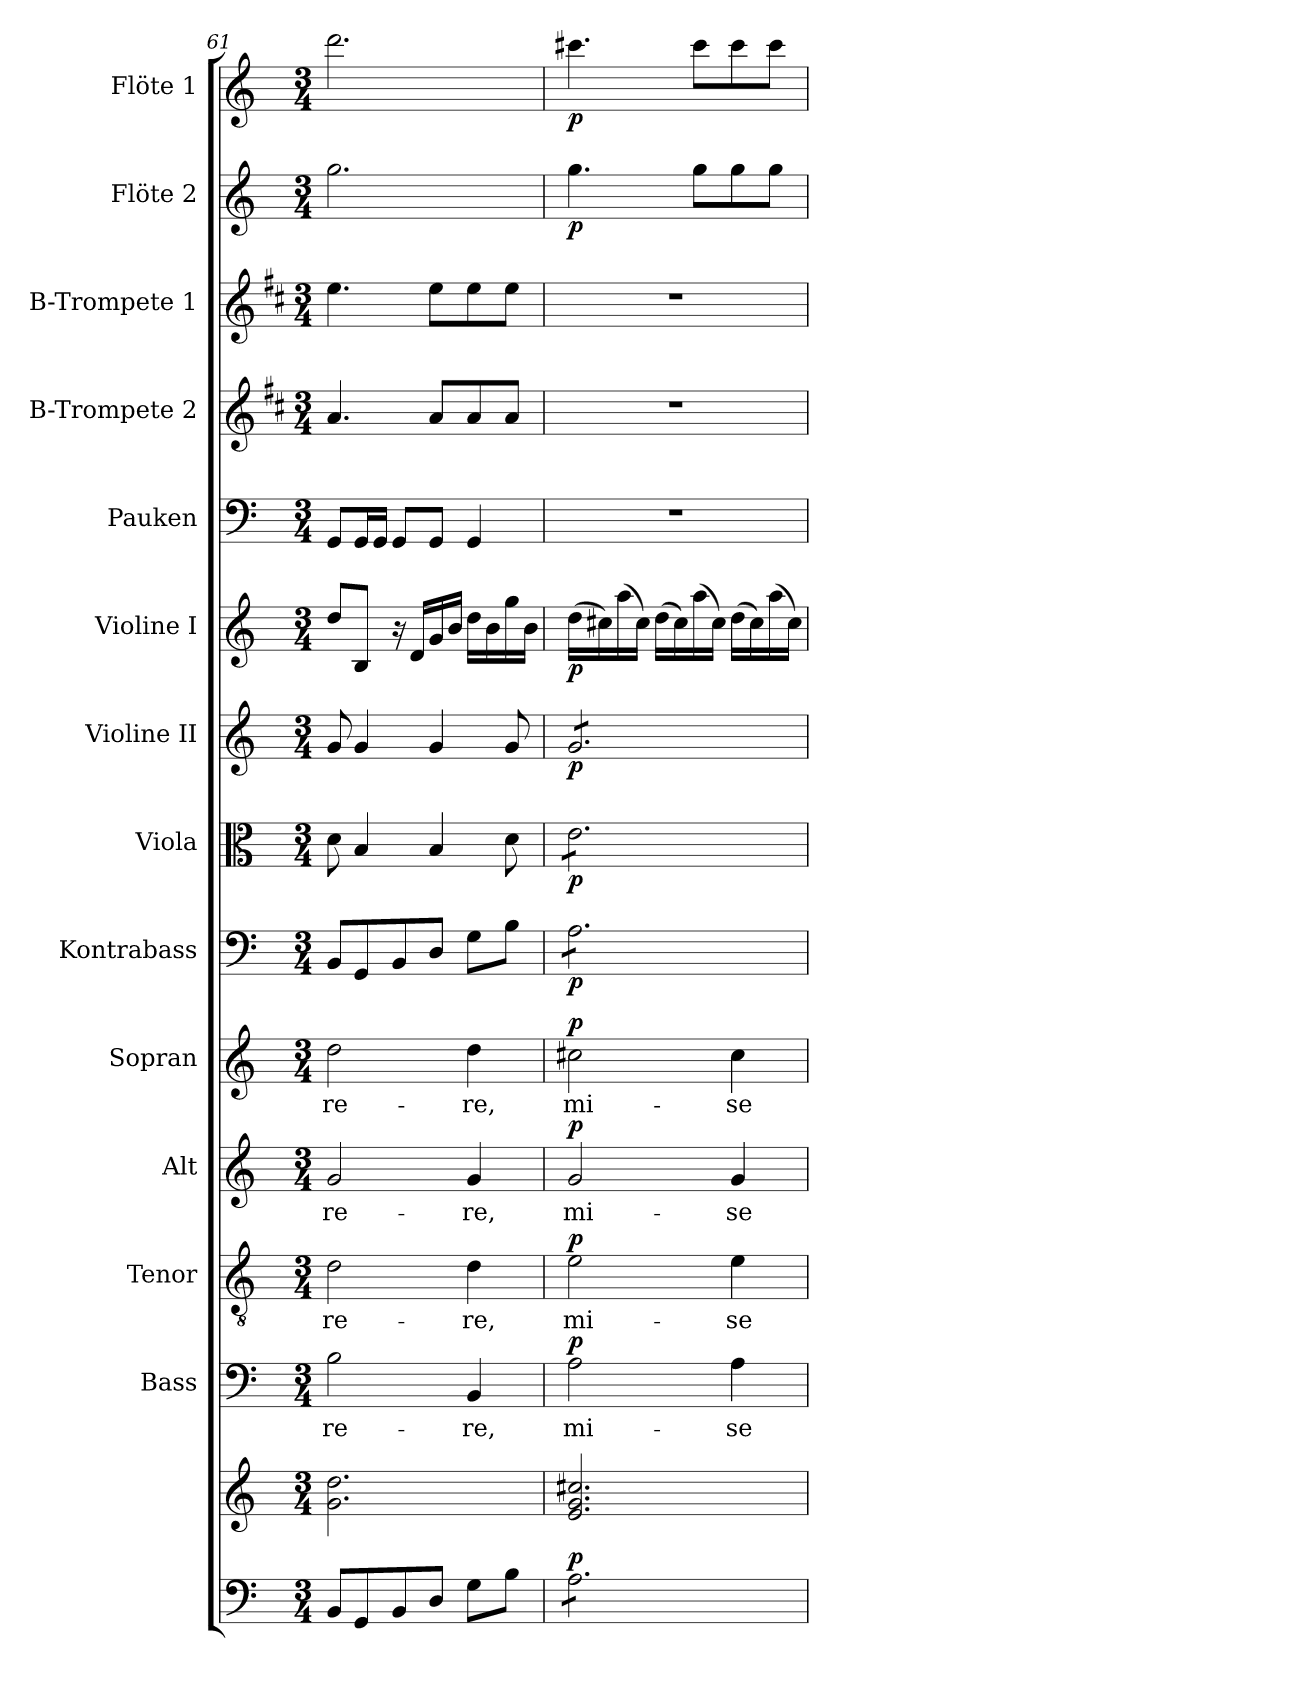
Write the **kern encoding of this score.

**kern	**kern	**dynam	**kern	**text	**dynam	**kern	**text	**dynam	**kern	**text	**dynam	**kern	**text	**dynam	**kern	**dynam	**kern	**dynam	**kern	**dynam	**kern	**dynam	**kern	**kern	**kern	**kern	**dynam	**kern	**dynam
*part14	*part14	*part14	*part13	*part13	*part13	*part12	*part12	*part12	*part11	*part11	*part11	*part10	*part10	*part10	*part9	*part9	*part8	*part8	*part7	*part7	*part6	*part6	*part5	*part4	*part3	*part2	*part2	*part1	*part1
*staff15	*staff14	*staff14/15	*staff13	*staff13	*staff13	*staff12	*staff12	*staff12	*staff11	*staff11	*staff11	*staff10	*staff10	*staff10	*staff9	*staff9	*staff8	*staff8	*staff7	*staff7	*staff6	*staff6	*staff5	*staff4	*staff3	*staff2	*staff2	*staff1	*staff1
*	*	*	*I"Bass	*	*	*I"Tenor	*	*	*I"Alt	*	*	*I"Sopran	*	*	*I"Kontrabass	*	*I"Viola	*	*I"Violine II	*	*I"Violine I	*	*I"Pauken	*I"B-Trompete 2	*I"B-Trompete 1	*I"Flöte 2	*	*I"Flöte 1	*
*	*	*	*I'B.	*	*	*I'T.	*	*	*I'A.	*	*	*I'S.	*	*	*I'Kb.	*	*I'Vla.	*	*I'Vl. II	*	*I'Vl. I	*	*I'Pk.	*I'B Trp. 2	*I'B Trp. 1	*I'Fl. 2	*	*I'Fl. 1	*
*clefF4	*clefG2	*	*clefF4	*	*	*clefGv2	*	*	*clefG2	*	*	*clefG2	*	*	*clefF4	*	*clefC3	*	*clefG2	*	*clefG2	*	*clefF4	*clefG2	*clefG2	*clefG2	*	*clefG2	*
*	*	*	*	*	*	*	*	*	*	*	*	*	*	*	*ITrd7c12	*	*	*	*	*	*	*	*	*ITrd1c2	*ITrd1c2	*	*	*	*
*k[]	*k[]	*	*k[]	*	*	*k[]	*	*	*k[]	*	*	*k[]	*	*	*k[]	*	*k[]	*	*k[]	*	*k[]	*	*k[]	*k[]	*k[]	*k[]	*	*k[]	*
*C:	*C:	*	*C:	*	*	*C:	*	*	*C:	*	*	*C:	*	*	*C:	*	*C:	*	*C:	*	*C:	*	*C:	*C:	*C:	*C:	*	*C:	*
*M3/4	*M3/4	*	*M3/4	*	*	*M3/4	*	*	*M3/4	*	*	*M3/4	*	*	*M3/4	*	*M3/4	*	*M3/4	*	*M3/4	*	*M3/4	*M3/4	*M3/4	*M3/4	*	*M3/4	*
=61	=61	=61	=61	=61	=61	=61	=61	=61	=61	=61	=61	=61	=61	=61	=61	=61	=61	=61	=61	=61	=61	=61	=61	=61	=61	=61	=61	=61	=61
!	!	!	!	!LO:LY:b	!	!	!LO:LY:b	!	!	!LO:LY:b	!	!	!LO:LY:b	!	!	!	!	!	!	!	!	!	!	!	!	!	!	!	!
8BB/L	2.g\ 2.dd\	.	2B\	-re-	.	2d\	-re-	.	2g/	-re-	.	2dd\	-re-	.	8BBB/L	.	8d\	.	8g/	.	8dd/L	.	8GG/L	4.g/	4.dd\	2.gg\	.	2.ddd\	.
8GG/	.	.	.	.	.	.	.	.	.	.	.	.	.	.	8GGG/	.	4B/	.	4g/	.	8B/J	.	16GG/L	.	.	.	.	.	.
.	.	.	.	.	.	.	.	.	.	.	.	.	.	.	.	.	.	.	.	.	.	.	16GG/JJ	.	.	.	.	.	.
8BB/	.	.	.	.	.	.	.	.	.	.	.	.	.	.	8BBB/	.	.	.	.	.	16r	.	8GG/L	.	.	.	.	.	.
.	.	.	.	.	.	.	.	.	.	.	.	.	.	.	.	.	.	.	.	.	16d/LL	.	.	.	.	.	.	.	.
8D/J	.	.	.	.	.	.	.	.	.	.	.	.	.	.	8DD/J	.	4B/	.	4g/	.	16g/	.	8GG/J	8g/L	8dd\L	.	.	.	.
.	.	.	.	.	.	.	.	.	.	.	.	.	.	.	.	.	.	.	.	.	16b/JJ	.	.	.	.	.	.	.	.
!	!	!	!	!LO:LY:b	!	!	!LO:LY:b	!	!	!LO:LY:b	!	!	!LO:LY:b	!	!	!	!	!	!	!	!	!	!	!	!	!	!	!	!
8G\L	.	.	4BB/	-re,	.	4d\	-re,	.	4g/	-re,	.	4dd\	-re,	.	8GG\L	.	.	.	.	.	16dd\LL	.	4GG/	8g/	8dd\	.	.	.	.
.	.	.	.	.	.	.	.	.	.	.	.	.	.	.	.	.	.	.	.	.	16b\	.	.	.	.	.	.	.	.
8B\J	.	.	.	.	.	.	.	.	.	.	.	.	.	.	8BB\J	.	8d\	.	8g/	.	16gg\	.	.	8g/J	8dd\J	.	.	.	.
.	.	.	.	.	.	.	.	.	.	.	.	.	.	.	.	.	.	.	.	.	16b\JJ	.	.	.	.	.	.	.	.
!!LO:PB:g=z
=62	=62	=62	=62	=62	=62	=62	=62	=62	=62	=62	=62	=62	=62	=62	=62	=62	=62	=62	=62	=62	=62	=62	=62	=62	=62	=62	=62	=62	=62
!	!	!LO:DY:a=2	!	!LO:LY:b	!LO:DY:a	!	!LO:LY:b	!LO:DY:a	!	!LO:LY:b	!LO:DY:a	!	!LO:LY:b	!LO:DY:a	!	!LO:DY:b	!	!LO:DY:b	!	!LO:DY:b	!	!LO:DY:b	!	!	!	!	!LO:DY:b	!	!LO:DY:b
*tremolo	*	*	*	*	*	*	*	*	*	*	*	*	*	*	*	*	*	*	*	*	*	*	*	*	*	*	*	*	*
*	*	*	*	*	*	*	*	*	*	*	*	*	*	*	*tremolo	*	*	*	*	*	*	*	*	*	*	*	*	*	*
*	*	*	*	*	*	*	*	*	*	*	*	*	*	*	*	*	*tremolo	*	*	*	*	*	*	*	*	*	*	*	*
*	*	*	*	*	*	*	*	*	*	*	*	*	*	*	*	*	*	*	*tremolo	*	*	*	*	*	*	*	*	*	*
8A\L	2.e/ 2.g/ 2.cc#X/	p	2A\	mi-	p	2e\	mi-	p	2g/	mi-	p	2cc#X\	mi-	p	8AA\L	p	8e\L	p	8g/L	p	(>16dd\LL	p	2.r	2.r	2.r	4.gg\	p	4.ccc#X\	p
.	.	.	.	.	.	.	.	.	.	.	.	.	.	.	.	.	.	.	.	.	16cc#X\)	.	.	.	.	.	.	.	.
8A\	.	.	.	.	.	.	.	.	.	.	.	.	.	.	8AA\	.	8e\	.	8g/	.	(>16aa\	.	.	.	.	.	.	.	.
.	.	.	.	.	.	.	.	.	.	.	.	.	.	.	.	.	.	.	.	.	16cc#\JJ)	.	.	.	.	.	.	.	.
8A\	.	.	.	.	.	.	.	.	.	.	.	.	.	.	8AA\	.	8e\	.	8g/	.	(>16dd\LL	.	.	.	.	.	.	.	.
.	.	.	.	.	.	.	.	.	.	.	.	.	.	.	.	.	.	.	.	.	16cc#\)	.	.	.	.	.	.	.	.
8A\	.	.	.	.	.	.	.	.	.	.	.	.	.	.	8AA\	.	8e\	.	8g/	.	(>16aa\	.	.	.	.	8gg\L	.	8ccc#\L	.
.	.	.	.	.	.	.	.	.	.	.	.	.	.	.	.	.	.	.	.	.	16cc#\JJ)	.	.	.	.	.	.	.	.
!	!	!	!	!LO:LY:b	!	!	!LO:LY:b	!	!	!LO:LY:b	!	!	!LO:LY:b	!	!	!	!	!	!	!	!	!	!	!	!	!	!	!	!
8A\	.	.	4A\	-se-	.	4e\	-se-	.	4g/	-se-	.	4cc#\	-se-	.	8AA\	.	8e\	.	8g/	.	(>16dd\LL	.	.	.	.	8gg\	.	8ccc#\	.
.	.	.	.	.	.	.	.	.	.	.	.	.	.	.	.	.	.	.	.	.	16cc#\)	.	.	.	.	.	.	.	.
8A\J	.	.	.	.	.	.	.	.	.	.	.	.	.	.	8AA\J	.	8e\J	.	8g/J	.	(>16aa\	.	.	.	.	8gg\J	.	8ccc#\J	.
*	*	*	*	*	*	*	*	*	*	*	*	*	*	*	*	*	*	*	*Xtremolo	*	*	*	*	*	*	*	*	*	*
*	*	*	*	*	*	*	*	*	*	*	*	*	*	*	*	*	*Xtremolo	*	*	*	*	*	*	*	*	*	*	*	*
*	*	*	*	*	*	*	*	*	*	*	*	*	*	*	*Xtremolo	*	*	*	*	*	*	*	*	*	*	*	*	*	*
*Xtremolo	*	*	*	*	*	*	*	*	*	*	*	*	*	*	*	*	*	*	*	*	*	*	*	*	*	*	*	*	*
.	.	.	.	.	.	.	.	.	.	.	.	.	.	.	.	.	.	.	.	.	16cc#\JJ)	.	.	.	.	.	.	.	.
=	=	=	=	=	=	=	=	=	=	=	=	=	=	=	=	=	=	=	=	=	=	=	=	=	=	=	=	=	=
*-	*-	*-	*-	*-	*-	*-	*-	*-	*-	*-	*-	*-	*-	*-	*-	*-	*-	*-	*-	*-	*-	*-	*-	*-	*-	*-	*-	*-	*-
